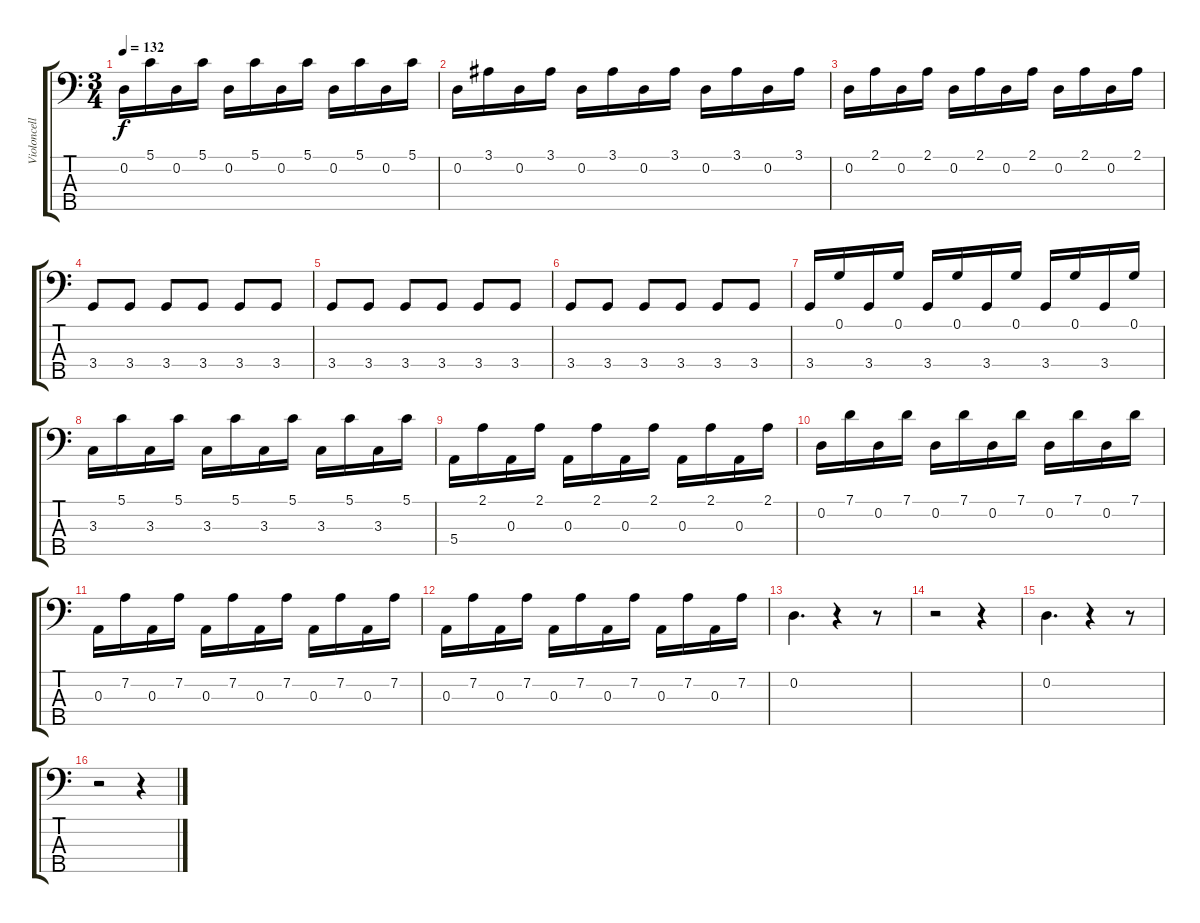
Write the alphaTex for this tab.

\track ("Violoncelli" "Violoncell") {instrument electricbasspick}
\staff {score tabs}
\tuning (G2 D2 A1 E1 B0) {hide}
\ts (3 4)
\tempo 132
\clef f4
\ks c
0.2.16{dy f} 5.1.16 0.2.16 5.1.16 0.2.16 5.1.16 0.2.16 5.1.16 0.2.16 5.1.16 0.2.16 5.1.16 |
0.2.16 3.1.16 0.2.16 3.1.16 0.2.16 3.1.16 0.2.16 3.1.16 0.2.16 3.1.16 0.2.16 3.1.16 |
0.2.16 2.1.16 0.2.16 2.1.16 0.2.16 2.1.16 0.2.16 2.1.16 0.2.16 2.1.16 0.2.16 2.1.16 |
3.4.8 3.4.8 3.4.8 3.4.8 3.4.8 3.4.8 |
3.4.8 3.4.8 3.4.8 3.4.8 3.4.8 3.4.8 |
3.4.8 3.4.8 3.4.8 3.4.8 3.4.8 3.4.8 |
3.4.16 0.1.16 3.4.16 0.1.16 3.4.16 0.1.16 3.4.16 0.1.16 3.4.16 0.1.16 3.4.16 0.1.16 |
3.3.16 5.1.16 3.3.16 5.1.16 3.3.16 5.1.16 3.3.16 5.1.16 3.3.16 5.1.16 3.3.16 5.1.16 |
5.4.16 2.1.16 0.3.16 2.1.16 0.3.16 2.1.16 0.3.16 2.1.16 0.3.16 2.1.16 0.3.16 2.1.16 |
0.2.16 7.1.16 0.2.16 7.1.16 0.2.16 7.1.16 0.2.16 7.1.16 0.2.16 7.1.16 0.2.16 7.1.16 |
0.3.16 7.2.16 0.3.16 7.2.16 0.3.16 7.2.16 0.3.16 7.2.16 0.3.16 7.2.16 0.3.16 7.2.16 |
0.3.16 7.2.16 0.3.16 7.2.16 0.3.16 7.2.16 0.3.16 7.2.16 0.3.16 7.2.16 0.3.16 7.2.16 |
0.2.4{d} r.4 r.8 |
r.2 r.4 |
0.2.4{d} r.4 r.8 |
r.2 r.4
